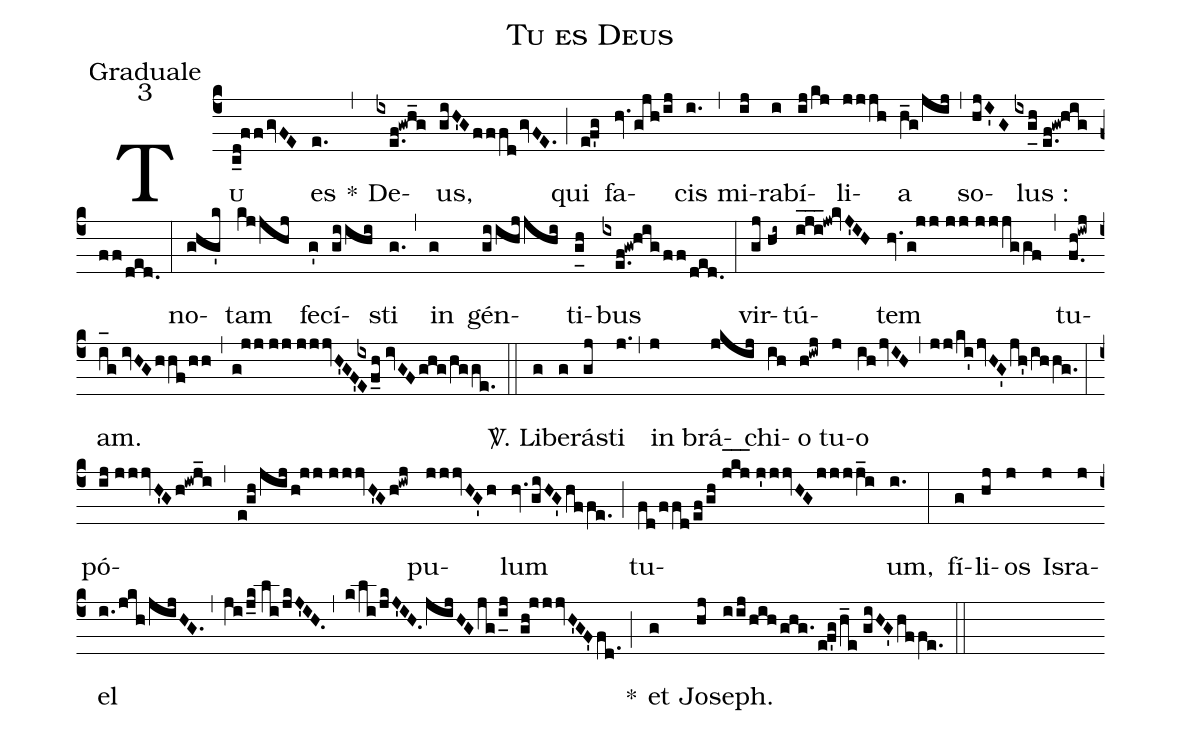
name:Tu es Deus;
office-part:Graduale;
mode:3;
%%
(c4) T<sc>u</sc>(c_d!ffgvFE) es(e.) *(,) De(ixe.f!gwh_g)us,(giH'GfffdgvFE.) (;) qui(ef'g) fa(hv.gjh/ij)cis(i.) (,) mi(ij)ra(i)bí(ij/kj)li(jjjh)a(h_g/jij) (,) so(hjI'G)lus :(ixg_[uh:l]h//e.f!gw!higff/ded.) (:) no(ghg'k)tam(kjjhj) fe(g')cí(giihi)sti(g.) (,) in(g) gén(giihjjhi)ti(g_[uh:l]h)bus(ixe.f!gw!higff/ded.) (:) vir(gj//hi~)tú(iji___!jw!kvJ'IH)tem(hv.g!jj//jj//jjjggf) (,) tu(f.0h!iwj)am.(i_[oh:h]g//ivHGhhf/hh) (,) (g!jj//jj//jjjvH'GF'/[-0.5]{ix}E0f_h//ivGFghg/hgge.) (::) <sp>V/</sp>. Li(g)be(g)rá(gj)sti(j.) (,) in(j) brá(jkij)chi(ih)o(h!iwj) tu(j)o(ihjvIH) (,) (jj/ki'jvHG'jh'/ihhg.) (:) pó(ij//jjjvH'Gh!iwj_i)(,)(e!gh/jij/h!jj//jjjvH'Gh!iwj)pu(jjjvHG'h)lum(hv.giHG'hffe.) (;) tu(fd/ffd/ef/gh//j_[hl:1]k_[hl:1]j_[hl:1]//j'jjvHGjjjj_i)um,(i.) (:) fí(g)li(hj)os(j) Is(j)ra(j)el(i./jkh/jijHG.) (,) (ji/j_k//li/jkJ'IH.) (,) (k/li/jkJ'IH.jijHGjg/i_[uh:l]j gh!jjjvH'GF'fd.) <clear>*(;) et(g) Jo(hj)seph.(iij/hihghg.ef'gh_e//giHG'hffe.) (::)
